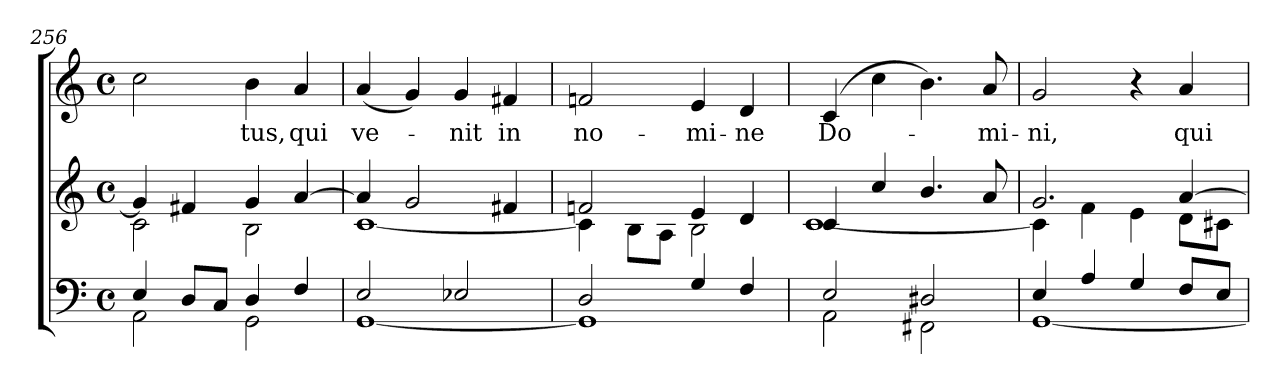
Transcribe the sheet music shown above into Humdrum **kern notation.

**kern	**kern	**kern	**text
*part2	*part2	*part1	*part1
*staff3	*staff2	*staff1	*staff1
*clefF4	*clefG2	*clefG2	*
*k[]	*k[]	*k[]	*
*C:	*C:	*C:	*
*M4/4	*M4/4	*M4/4	*
*met(c)	*met(c)	*met(c)	*
=256	=256	=256	=256
*^	*^	*	*
4E/	2AA\	4g/]	2c\	2cc\	.
8D/L	.	4f#X/	.	.	.
8C/J	.	.	.	.	.
!	!	!	!	!	!LO:LY:b
4D/	2GG\	4g/	2B\	4b\	-tus,
!	!	!	!	!	!LO:LY:b
4F/	.	[>4a/	.	4a/	qui
=257	=257	=257	=257	=257	=257
!	!	!	!	!	!LO:LY:b
2E/	[<1GG	4a/]	[<1c	(<4a/	ve-
.	.	2g/	.	4g/)	.
!	!	!	!	!	!LO:LY:b
2E-X/	.	.	.	4g/	-nit
!	!	!	!	!	!LO:LY:b
.	.	4f#X/	.	4f#X/	in
=258	=258	=258	=258	=258	=258
!	!	!	!	!	!LO:LY:b
2D/	1GG]	2fn/	4c\]	2fn/	no-
.	.	.	8B\L	.	.
.	.	.	8A\J	.	.
!	!	!	!	!	!LO:LY:b
4G/	.	4e/	2B\	4e/	-mi-
!	!	!	!	!	!LO:LY:b
4F/	.	4d/	.	4d/	-ne
!!LO:LB:g=z
=259	=259	=259	=259	=259	=259
!	!	!	!	!	!LO:LY:b
2E/	2AA\	4c/	[<1c	(4c/	Do-
.	.	4cc/	.	4cc\	.
2D#X/	2FF#X\	4.b/	.	4.b\)	.
!	!	!	!	!	!LO:LY:b
.	.	8a/	.	8a/	-mi-
=260	=260	=260	=260	=260	=260
!	!	!	!	!	!LO:LY:b
4E/	[<1GG	2.g/	4c\]	2g/	-ni,
4A/	.	.	4f\	.	.
4G/	.	.	4e\	4r	.
!	!	!	!	!	!LO:LY:b
8F/L	.	[>4a/	8d\L	4a/	qui
8E/J	.	.	8c#X\J	.	.
*v	*v	*	*	*	*
*	*v	*v	*	*
=	=	=	=
*-	*-	*-	*-
